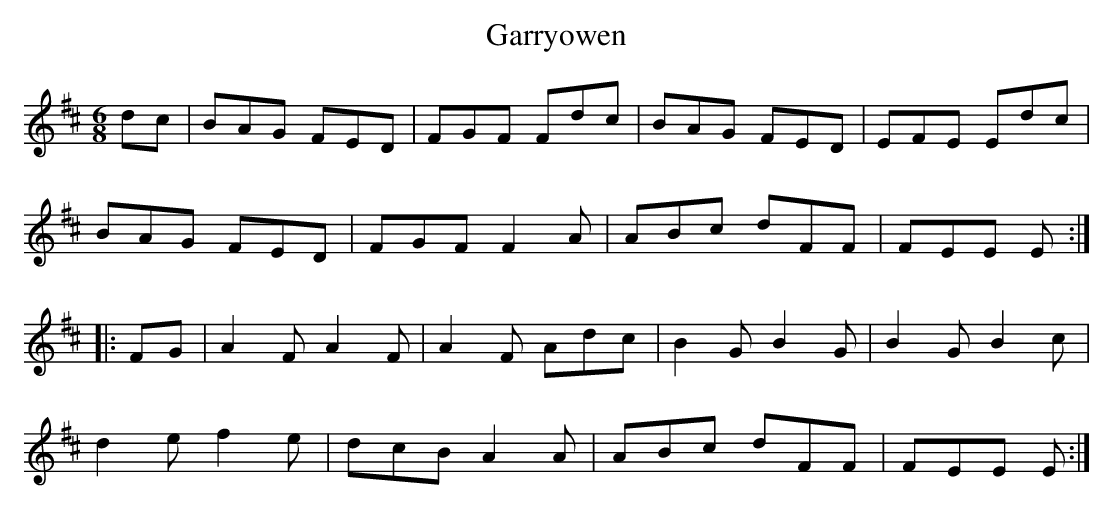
X:1
T:Garryowen
M:6/8
L:1/8
K:D
dc|BAG FED|FGF Fdc|BAG FED|EFE Edc|!
BAG FED|FGF F2A|ABc dFF|FEE E:|!
|:FG|A2F A2F|A2F Adc|B2G B2G|B2G B2c|!
d2e f2e|dcB A2A|ABc dFF|FEE E:|!
